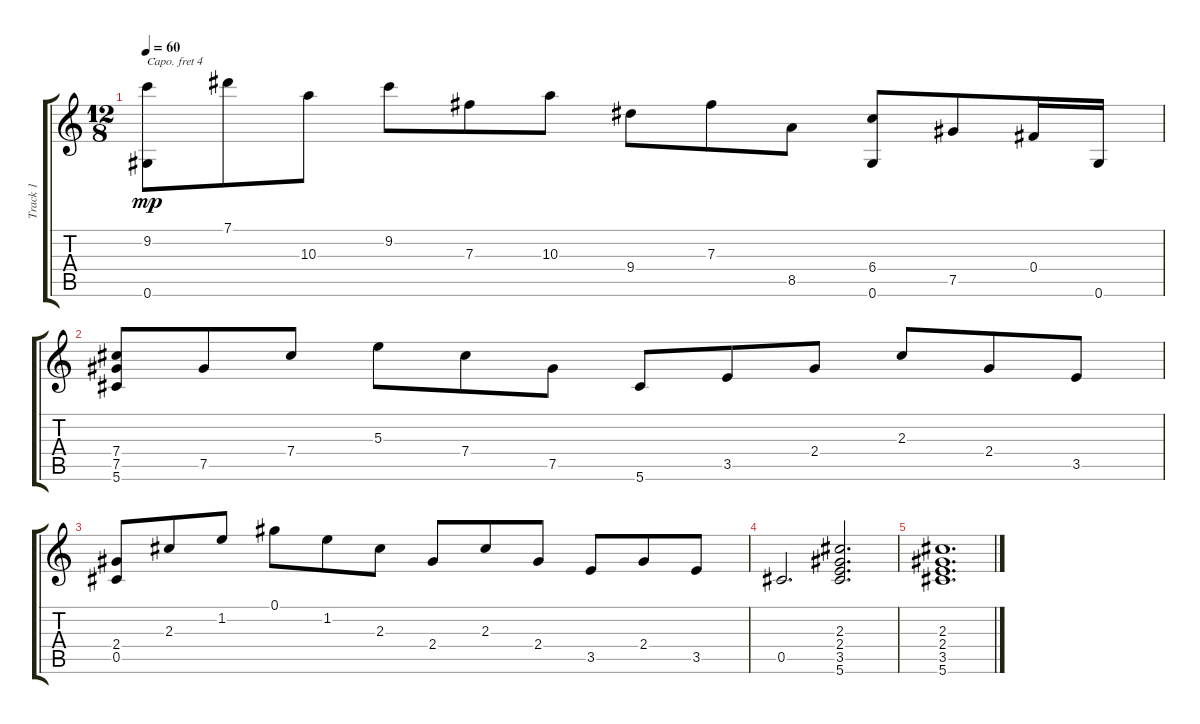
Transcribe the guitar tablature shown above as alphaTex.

\track ("Track 1" "Track 1") {instrument acousticguitarnylon}
\staff {score tabs}
\capo 4
\tuning (E4 B3 G3 D3 A2 E2) {hide}
\ts (12 8)
\tempo 60
\clef g2
\ks aminor
(9.2 0.6).8{dy mp} 7.1.8 10.3.8 9.2.8 7.3.8 10.3.8 9.4.8 7.3.8 8.5.8 (6.4 0.6).8 7.5.8 0.4.16 0.6.16 |
(7.4 7.5 5.6).8 7.5.8 7.4.8 5.3.8 7.4.8 7.5.8 5.6.8 3.5.8 2.4.8 2.3.8 2.4.8 3.5.8 |
(2.4 0.5).8 2.3.8 1.2.8 0.1.8 1.2.8 2.3.8 2.4.8 2.3.8 2.4.8 3.5.8 2.4.8 3.5.8 |
0.5.2{d} (2.3 2.4 3.5 5.6).2{d} |
(2.3 2.4 3.5 5.6).1{d}
